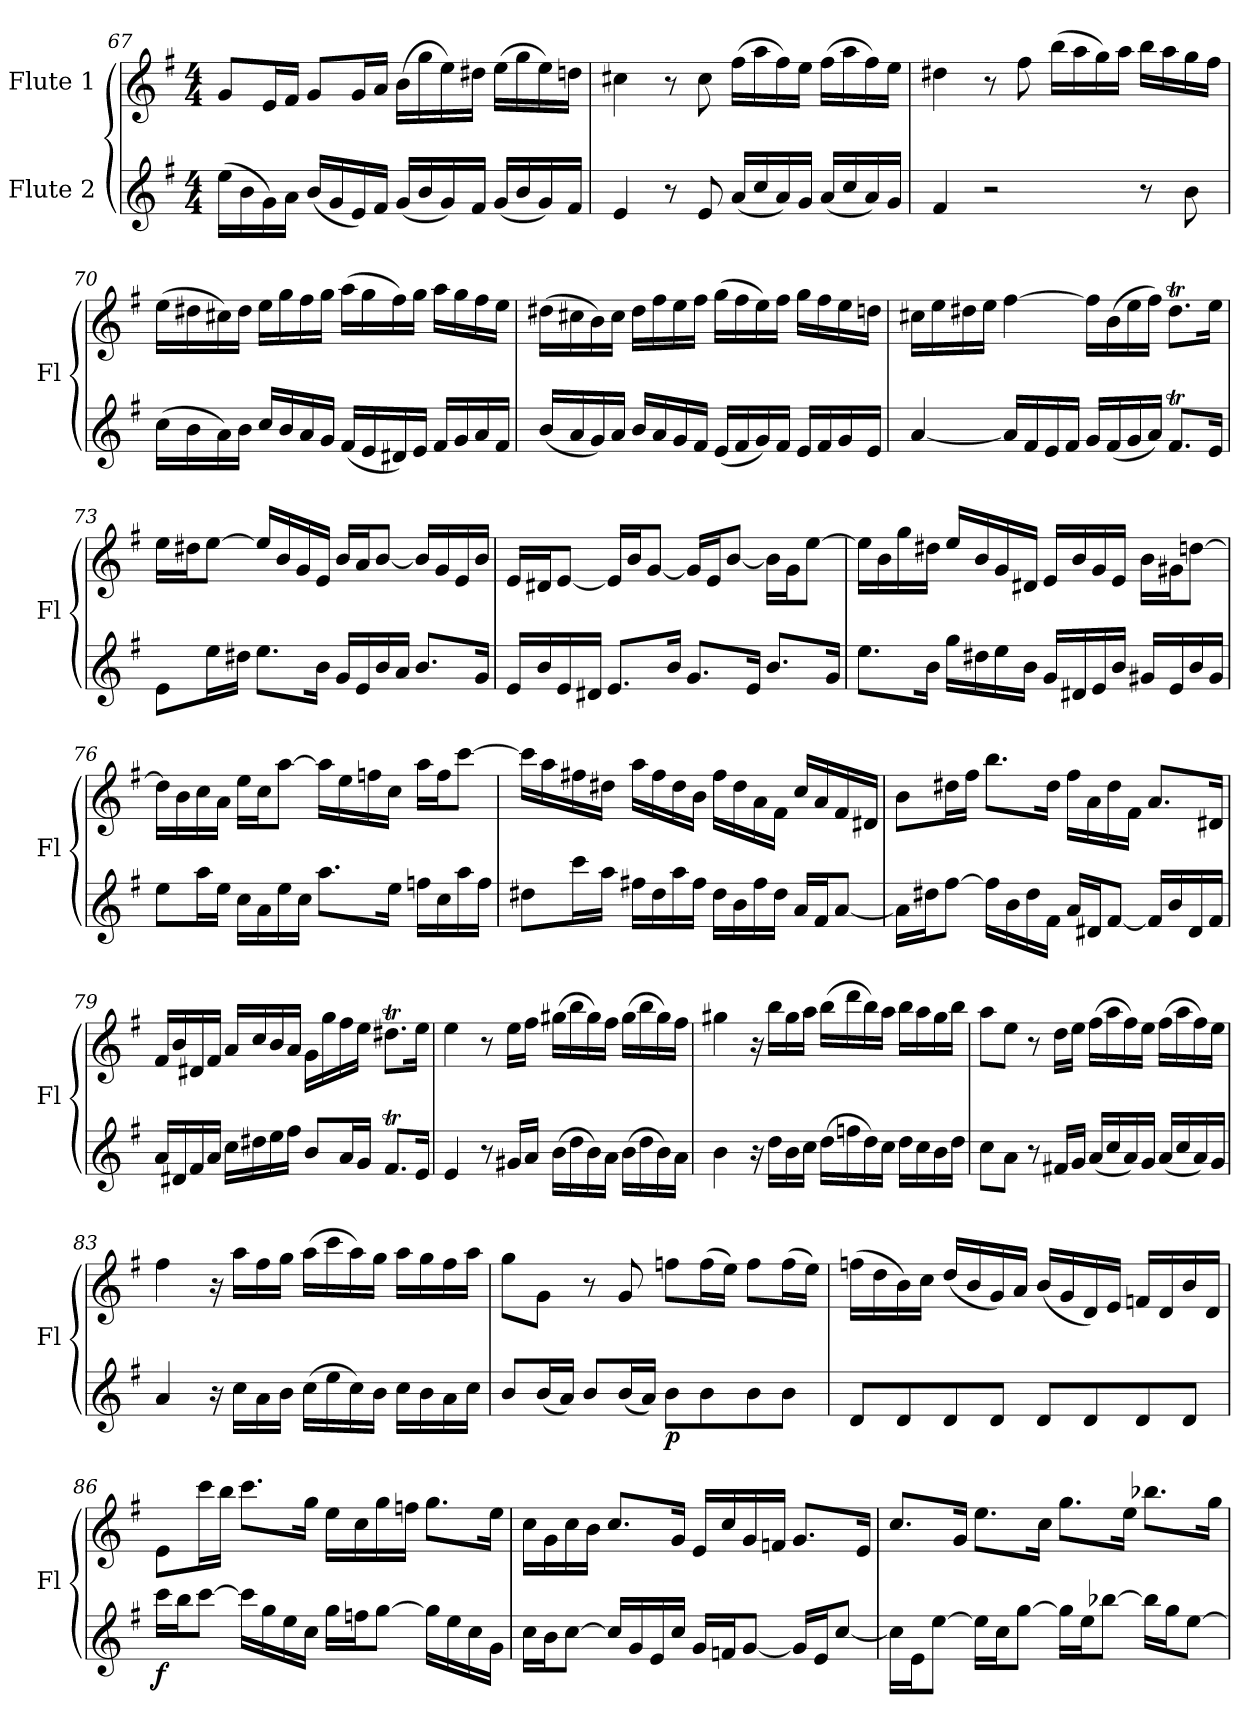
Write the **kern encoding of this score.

**kern	**dynam	**kern
*part2	*part2	*part1
*staff2	*staff2	*staff1
*I"Flute 2	*	*I"Flute 1
*I'Fl	*	*I'Fl
!!LO:LB:g=z
*clefG2	*	*clefG2
*k[f#]	*	*k[f#]
*G:	*	*G:
*M4/4	*	*M4/4
=67	=67	=67
(16ee\LL	.	8g/L
16b\	.	.
16g\)	.	16e/L
16a\JJ	.	16f#/JJ
(16b/LL	.	8g/L
16g/	.	.
16e/)	.	16g/L
16f#/JJ	.	16a/JJ
(16g/LL	.	(16b\LL
16b/	.	16gg\
16g/)	.	16ee\)
16f#/JJ	.	16dd#X\JJ
(16g/LL	.	(16ee\LL
16b/	.	16gg\
16g/)	.	16ee\)
16f#/JJ	.	16ddn\JJ
=68	=68	=68
4e/	.	4cc#X\
8r	.	8r
8e/	.	8cc#\
(16a/LL	.	(16ff#\LL
16cc/	.	16aa\
16a/)	.	16ff#\)
16g/JJ	.	16ee\JJ
(16a/LL	.	(16ff#\LL
16cc/	.	16aa\
16a/)	.	16ff#\)
16g/JJ	.	16ee\JJ
=69	=69	=69
4f#/	.	4dd#X\
2r	.	8r
.	.	8ff#\
.	.	(16bb\LL
.	.	16aa\
.	.	16gg\)
.	.	16aa\JJ
8r	.	16bb\LL
.	.	16aa\
8b\	.	16gg\
.	.	16ff#\JJ
!!LO:LB:g=z
=70	=70	=70
(16cc\LL	.	(16ee\LL
16b\	.	16dd#X\
16a\)	.	16cc#X\)
16b\JJ	.	16dd#\JJ
16cc/LL	.	16ee\LL
16b/	.	16gg\
16a/	.	16ff#\
16g/JJ	.	16gg\JJ
(16f#/LL	.	(16aa\LL
16e/	.	16gg\
16d#X/)	.	16ff#\)
16e/JJ	.	16gg\JJ
16f#/LL	.	16aa\LL
16g/	.	16gg\
16a/	.	16ff#\
16f#/JJ	.	16ee\JJ
=71	=71	=71
(16b/LL	.	(16dd#X\LL
16a/	.	16cc#X\
16g/)	.	16b\)
16a/JJ	.	16cc#\JJ
16b/LL	.	16dd#\LL
16a/	.	16ff#\
16g/	.	16ee\
16f#/JJ	.	16ff#\JJ
(16e/LL	.	(16gg\LL
16f#/	.	16ff#\
16g/)	.	16ee\)
16f#/JJ	.	16ff#\JJ
16e/LL	.	16gg\LL
16f#/	.	16ff#\
16g/	.	16ee\
16e/JJ	.	16ddn\JJ
!!LO:LB:g=z
=72	=72	=72
[4a/	.	16cc#X\LL
.	.	16ee\
.	.	16dd#X\
.	.	16ee\JJ
16a/LL]	.	[4ff#\
16f#/	.	.
16e/	.	.
16f#/JJ	.	.
16g/LL	.	16ff#\LL]
(16f#/	.	(16b\
16g/	.	16ee\
16a/JJ)	.	16ff#\JJ)
8.f#t/L	.	8.dd#t\L
16e/Jk	.	16ee\Jk
=73	=73	=73
8e\L	.	16ee\LL
.	.	16dd#X\J
16ee\L	.	[8ee\J
16dd#X\JJ	.	.
8.ee\L	.	16ee/LL]
.	.	16b/
.	.	16g/
16b\Jk	.	16e/JJ
16g/LL	.	16b/LL
16e/	.	16a/J
16b/	.	[8b/J
16a/JJ	.	.
8.b/L	.	16b/LL]
.	.	16g/
.	.	16e/
16g/Jk	.	16b/JJ
!!LO:PB:g=z
=74	=74	=74
16e/LL	.	16e/LL
16b/	.	16d#X/J
16e/	.	[8e/J
16d#X/JJ	.	.
8.e/L	.	16e/LL]
.	.	16b/J
.	.	[8g/J
16b/Jk	.	.
8.g/L	.	16g/LL]
.	.	16e/J
.	.	[8b/J
16e/Jk	.	.
8.b/L	.	16b\LL]
.	.	16g\J
.	.	[8ee\J
16g/Jk	.	.
=75	=75	=75
8.ee\L	.	16ee\LL]
.	.	16b\
.	.	16gg\
16b\Jk	.	16dd#X\JJ
16gg\LL	.	16ee/LL
16dd#X\	.	16b/
16ee\	.	16g/
16b\JJ	.	16d#X/JJ
16g/LL	.	16e/LL
16d#X/	.	16b/
16e/	.	16g/
16b/JJ	.	16e/JJ
16g#X/LL	.	16b\LL
16e/	.	16g#X\J
16b/	.	[8ddn\J
16g#/JJ	.	.
!!LO:LB:g=z
=76	=76	=76
8ee\L	.	16dd\LL]
.	.	16b\
16aa\L	.	16cc\
16ee\JJ	.	16a\JJ
16cc\LL	.	16ee\LL
16a\	.	16cc\J
16ee\	.	[8aa\J
16cc\JJ	.	.
8.aa\L	.	16aa\LL]
.	.	16ee\
.	.	16ffn\
16ee\Jk	.	16cc\JJ
16ffn\LL	.	16aa\LL
16cc\	.	16ff\J
16aa\	.	[8ccc\J
16ff\JJ	.	.
=77	=77	=77
8dd#X\L	.	16ccc\LL]
.	.	16aa\
16ccc\L	.	16ff#X\
16aa\JJ	.	16dd#X\JJ
16ff#X\LL	.	16aa\LL
16dd#\	.	16ff#\
16aa\	.	16dd#\
16ff#\JJ	.	16b\JJ
16dd#\LL	.	16ff#\LL
16b\	.	16dd#\
16ff#\	.	16a\
16dd#\JJ	.	16f#\JJ
16a/LL	.	16cc/LL
16f#/J	.	16a/
[8a/J	.	16f#/
.	.	16d#X/JJ
!!LO:LB:g=z
=78	=78	=78
16a\LL]	.	8b\L
16dd#X\J	.	.
[8ff#\J	.	16dd#X\L
.	.	16ff#\JJ
16ff#\LL]	.	8.bb\L
16b\	.	.
16dd#\	.	.
16f#\JJ	.	16dd#\Jk
16a/LL	.	16ff#\LL
16d#X/J	.	16a\
[8f#/J	.	16dd#\
.	.	16f#\JJ
16f#/LL]	.	8.a/L
16b/	.	.
16d#/	.	.
16f#/JJ	.	16d#X/Jk
=79	=79	=79
16a/LL	.	16f#/LL
16d#X/	.	16b/
16f#/	.	16d#X/
16a/JJ	.	16f#/JJ
16cc\LL	.	16a/LL
16dd#X\	.	16cc/
16ee\	.	16b/
16ff#\JJ	.	16a/JJ
8b/L	.	16g\LL
.	.	16gg\
16a/L	.	16ff#\
16g/JJ	.	16ee\JJ
8.f#t/L	.	8.dd#Xt\L
16e/Jk	.	16ee\Jk
!!LO:LB:g=z
=80	=80	=80
4e/	.	4ee\
8r	.	8r
16g#X/LL	.	16ee\LL
16a/JJ	.	16ff#\JJ
(16b\LL	.	(16gg#X\LL
16dd\	.	16bb\
16b\)	.	16gg#\)
16a\JJ	.	16ff#\JJ
(16b\LL	.	(16gg#\LL
16dd\	.	16bb\
16b\)	.	16gg#\)
16a\JJ	.	16ff#\JJ
=81	=81	=81
4b\	.	4gg#X\
16r	.	16r
16dd\LL	.	16bb\LL
16b\	.	16gg#\
16cc\JJ	.	16aa\JJ
(16dd\LL	.	(16bb\LL
16ffn\	.	16ddd\
16dd\)	.	16bb\)
16cc\JJ	.	16aa\JJ
16dd\LL	.	16bb\LL
16cc\	.	16aa\
16b\	.	16gg#\
16dd\JJ	.	16bb\JJ
!!LO:LB:g=z
=82	=82	=82
8cc\L	.	8aa\L
8a\J	.	8ee\J
8r	.	8r
16f#X/LL	.	16dd\LL
16g/JJ	.	16ee\JJ
(16a/LL	.	(16ff#\LL
16cc/	.	16aa\
16a/)	.	16ff#\)
16g/JJ	.	16ee\JJ
(16a/LL	.	(16ff#\LL
16cc/	.	16aa\
16a/)	.	16ff#\)
16g/JJ	.	16ee\JJ
=83	=83	=83
4a/	.	4ff#\
16r	.	16r
16cc\LL	.	16aa\LL
16a\	.	16ff#\
16b\JJ	.	16gg\JJ
(16cc\LL	.	(16aa\LL
16ee\	.	16ccc\
16cc\)	.	16aa\)
16b\JJ	.	16gg\JJ
16cc\LL	.	16aa\LL
16b\	.	16gg\
16a\	.	16ff#\
16cc\JJ	.	16aa\JJ
=84	=84	=84
8b/L	.	8gg\L
(16b/L	.	8g\J
16a/JJ)	.	.
8b/L	.	8r
(16b/L	.	8g/
16a/JJ)	.	.
!	!LO:DY:b	!
8b\L	p	8ffn\L
8b\	.	(16ff\L
.	.	16ee\JJ)
8b\	.	8ff\L
8b\J	.	(16ff\L
.	.	16ee\JJ)
!!LO:PB:g=z
=85	=85	=85
8d/L	.	(16ffn\LL
.	.	16dd\
8d/	.	16b\)
.	.	16cc\JJ
8d/	.	(16dd/LL
.	.	16b/
8d/J	.	16g/)
.	.	16a/JJ
8d/L	.	(16b/LL
.	.	16g/
8d/	.	16d/)
.	.	16e/JJ
8d/	.	16fn/LL
.	.	16d/
8d/J	.	16b/
.	.	16d/JJ
=86	=86	=86
!	!LO:DY:b	!
16ccc\LL	f	8e\L
16bb\J	.	.
[8ccc\J	.	16ccc\L
.	.	16bb\JJ
16ccc\LL]	.	8.ccc\L
16gg\	.	.
16ee\	.	.
16cc\JJ	.	16gg\Jk
16gg\LL	.	16ee\LL
16ffn\J	.	16cc\
[8gg\J	.	16gg\
.	.	16ffn\JJ
16gg\LL]	.	8.gg\L
16ee\	.	.
16cc\	.	.
16g\JJ	.	16ee\Jk
!!LO:LB:g=z
=87	=87	=87
16cc\LL	.	16cc\LL
16b\J	.	16g\
[8cc\J	.	16cc\
.	.	16b\JJ
16cc/LL]	.	8.cc/L
16g/	.	.
16e/	.	.
16cc/JJ	.	16g/Jk
16g/LL	.	16e/LL
16fn/J	.	16cc/
[8g/J	.	16g/
.	.	16fn/JJ
16g/LL]	.	8.g/L
16e/J	.	.
[8cc/J	.	.
.	.	16e/Jk
=88	=88	=88
16cc\LL]	.	8.cc/L
16e\J	.	.
[8ee\J	.	.
.	.	16g/Jk
16ee\LL]	.	8.ee\L
16cc\J	.	.
[8gg\J	.	.
.	.	16cc\Jk
16gg\LL]	.	8.gg\L
16ee\J	.	.
[8bb-X\J	.	.
.	.	16ee\Jk
16bb-\LL]	.	8.bb-X\L
16gg\J	.	.
[8ee\J	.	.
.	.	16gg\Jk
=	=	=
*-	*-	*-
